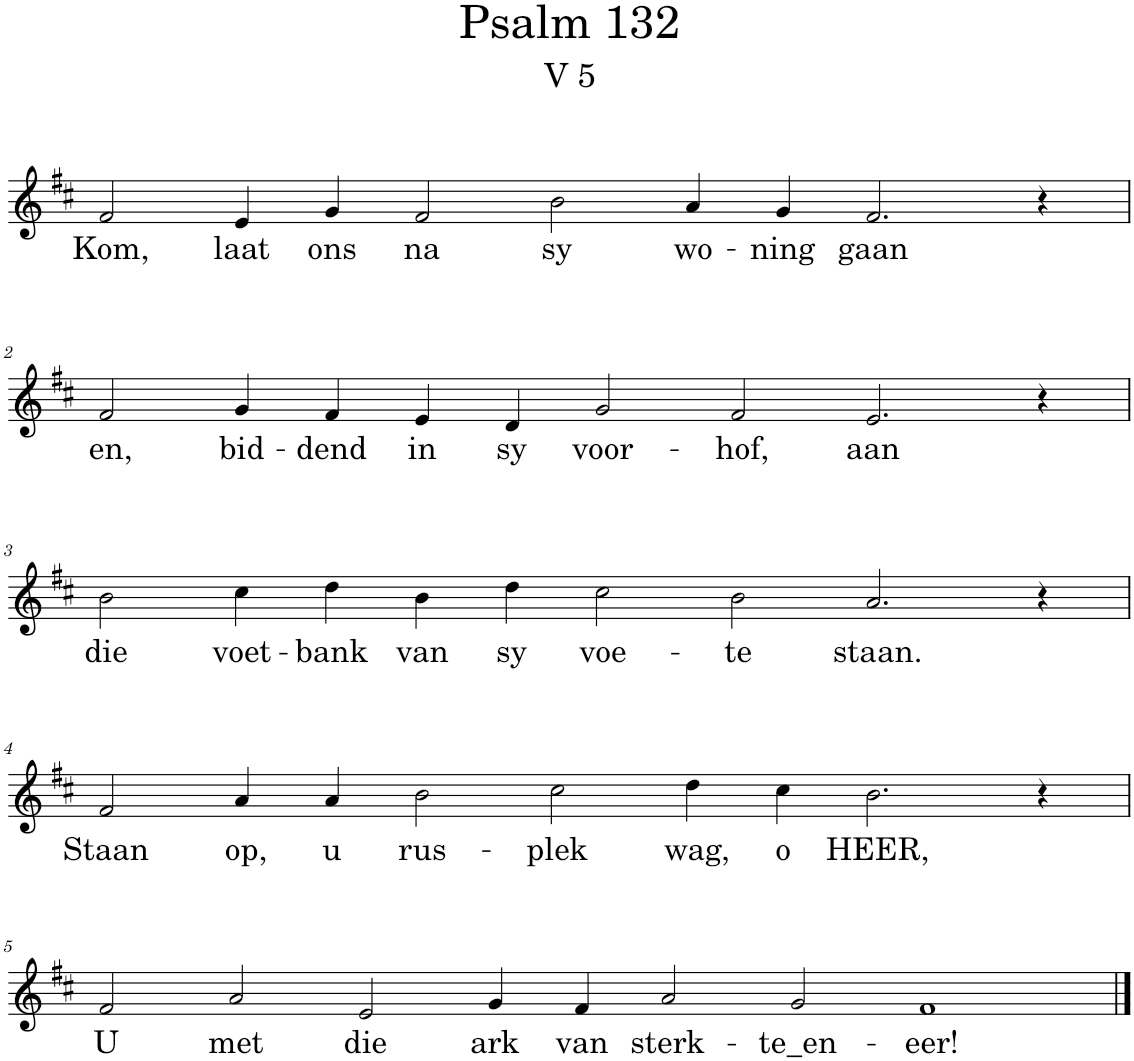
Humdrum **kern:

**kern	**text
*part1	*part1
*staff1	*staff1
*I"Pipe Organ	*
*I'Org.	*
*clefG2	*
*k[f#c#]	*
*M14/4	*
=1	=1
!	!LO:LY:b
2f#/	Kom,
!	!LO:LY:b
4e/	laat
!	!LO:LY:b
4g/	ons
!	!LO:LY:b
2f#/	na
!	!LO:LY:b
2b\	sy
!	!LO:LY:b
4a/	wo-
!	!LO:LY:b
4g/	-ning
!	!LO:LY:b
2.f#/	gaan
4r	.
!!LO:LB:g=z
=2	=2
!	!LO:LY:b
2f#/	en,
!	!LO:LY:b
4g/	bid-
!	!LO:LY:b
4f#/	-dend
!	!LO:LY:b
4e/	in
!	!LO:LY:b
4d/	sy
!	!LO:LY:b
2g/	voor-
!	!LO:LY:b
2f#/	-hof,
!	!LO:LY:b
2.e/	aan
4r	.
!!LO:LB:g=z
=3	=3
!	!LO:LY:b
2b\	die
!	!LO:LY:b
4cc#\	voet-
!	!LO:LY:b
4dd\	-bank
!	!LO:LY:b
4b\	van
!	!LO:LY:b
4dd\	sy
!	!LO:LY:b
2cc#\	voe-
!	!LO:LY:b
2b\	-te
!	!LO:LY:b
2.a/	staan.
4r	.
!!LO:LB:g=z
=4	=4
!	!LO:LY:b
2f#/	Staan
!	!LO:LY:b
4a/	op,
!	!LO:LY:b
4a/	u
!	!LO:LY:b
2b\	rus-
!	!LO:LY:b
2cc#\	-plek
!	!LO:LY:b
4dd\	wag,
!	!LO:LY:b
4cc#\	o
!	!LO:LY:b
2.b\	HEER,
4r	.
!!LO:LB:g=z
=5	=5
*M16/4	*
!	!LO:LY:b
2f#/	U
!	!LO:LY:b
2a/	met
!	!LO:LY:b
2e/	die
!	!LO:LY:b
4g/	ark
!	!LO:LY:b
4f#/	van
!	!LO:LY:b
2a/	sterk-
!	!LO:LY:b
2g/	-te_en-
!	!LO:LY:b
1f#	-eer!
==	==
*-	*-
